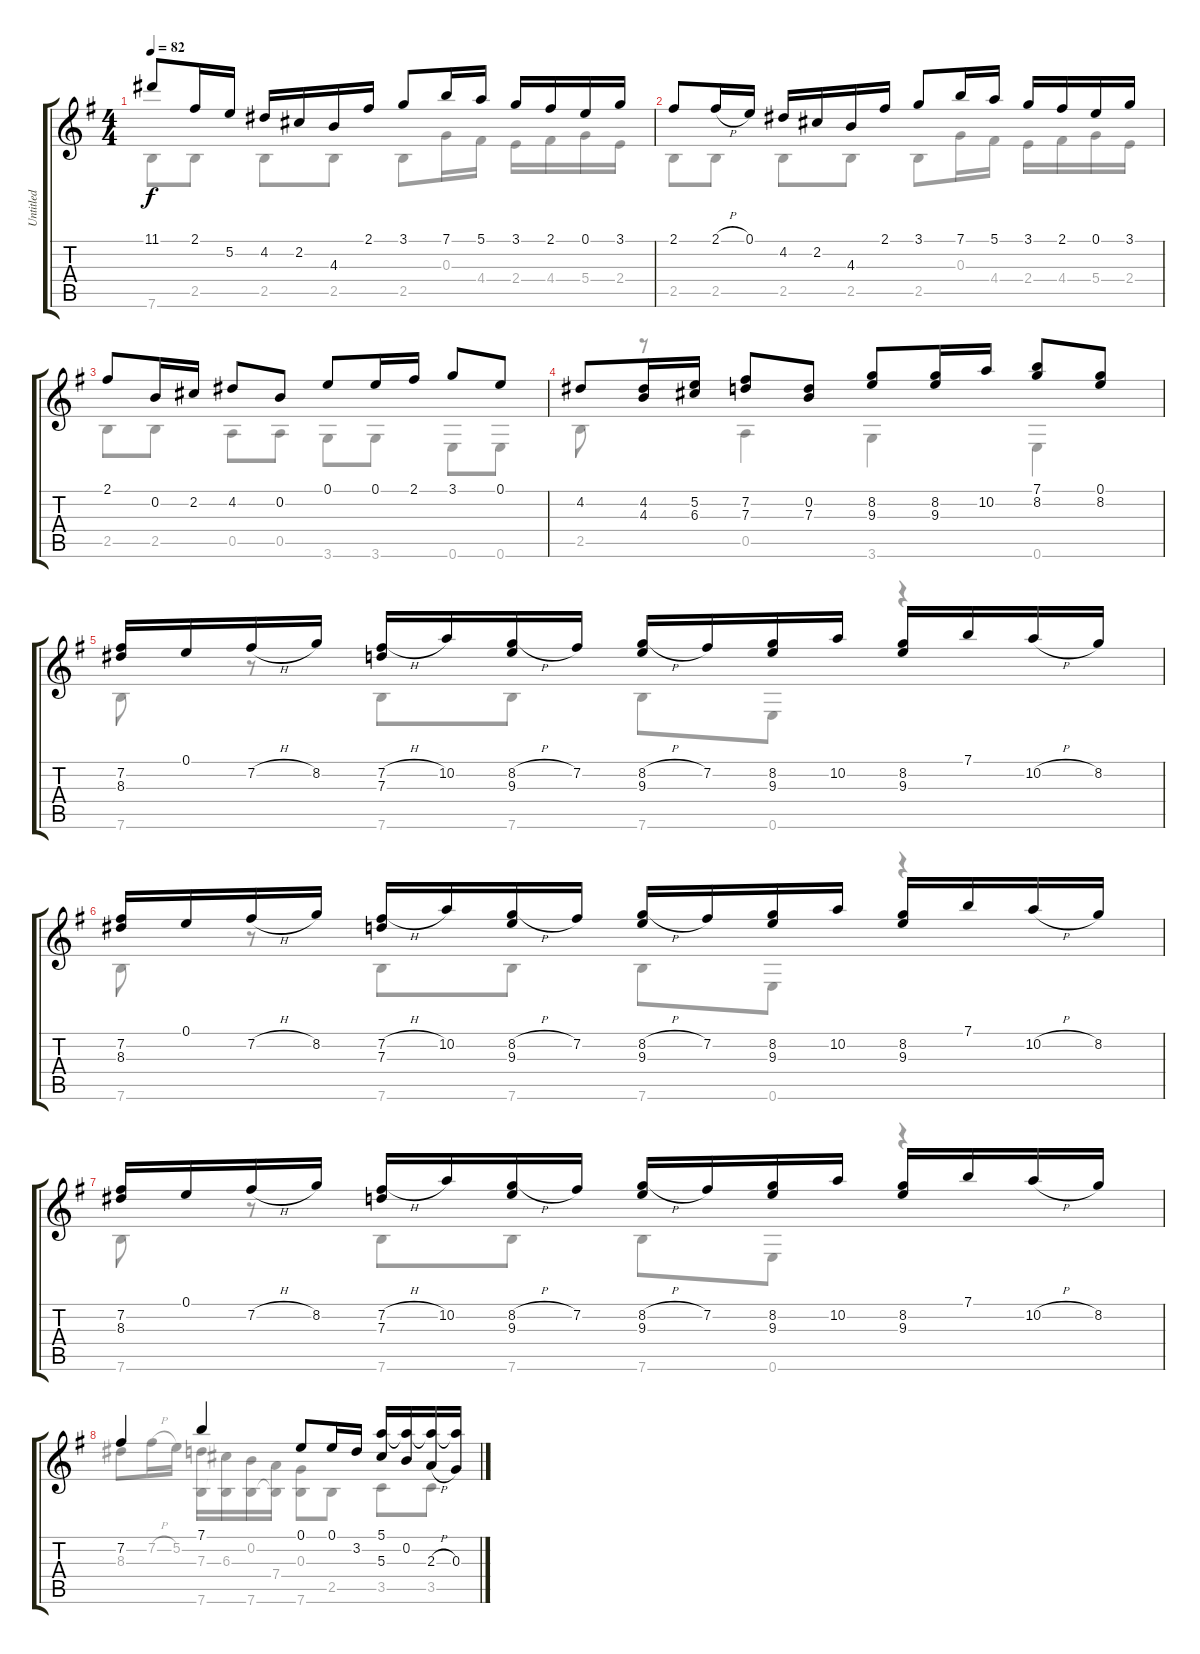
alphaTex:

\track ("Untitled" "Untitled") {instrument acousticguitarnylon}
\staff {score tabs}
\tuning (E4 B3 G3 D3 A2 E2) {hide}
\voice
\ts (4 4)
\tempo 82
\clef g2
\ks g
11.1.8{dy f} 2.1.16 5.2.16 4.2.16 2.2.16 4.3.16 2.1.16 3.1.8 7.1.16 5.1.16 3.1.16 2.1.16 0.1.16 3.1.16 |
2.1.8 2.1{h}.16 0.1.16 4.2.16 2.2.16 4.3.16 2.1.16 3.1.8 7.1.16 5.1.16 3.1.16 2.1.16 0.1.16 3.1.16 |
2.1.8 0.2.16 2.2.16 4.2.8 0.2.8 0.1.8 0.1.16 2.1.16 3.1.8 0.1.8 |
4.2.8 (4.2 4.3).16 (5.2 6.3).16 (7.2 7.3).8 (0.2 7.3).8 (8.2 9.3).8 (8.2 9.3).16 10.2.16 (7.1 8.2).8 (0.1 8.2).8 |
(7.2 8.3).16 0.1.16 7.2{h}.16 8.2.16 (7.2{h} 7.3).16 10.2.16 (8.2{h} 9.3).16 7.2.16 (8.2{h} 9.3).16 7.2.16 (8.2 9.3).16 10.2.16 (8.2 9.3).16 7.1.16 10.2{h}.16 8.2.16 |
(7.2 8.3).16 0.1.16 7.2{h}.16 8.2.16 (7.2{h} 7.3).16 10.2.16 (8.2{h} 9.3).16 7.2.16 (8.2{h} 9.3).16 7.2.16 (8.2 9.3).16 10.2.16 (8.2 9.3).16 7.1.16 10.2{h}.16 8.2.16 |
(7.2 8.3).16 0.1.16 7.2{h}.16 8.2.16 (7.2{h} 7.3).16 10.2.16 (8.2{h} 9.3).16 7.2.16 (8.2{h} 9.3).16 7.2.16 (8.2 9.3).16 10.2.16 (8.2 9.3).16 7.1.16 10.2{h}.16 8.2.16 |
7.2.4 7.1.4 0.1.8 0.1.16 3.2.16 (5.1 5.3).16 (5.1{t} 0.2).16 (5.1{t} 2.3{h}).16 (5.1{t} 0.3).16
\voice
\clef g2
\ottava regular
\simile none
\ks g
7.6.8{dy f} 2.5.8 2.5.8 2.5.8 2.5.8 0.3.16 4.4.16 2.4.16 4.4.16 5.4.16 2.4.16 |
2.5.8 2.5.8 2.5.8 2.5.8 2.5.8 0.3.16 4.4.16 2.4.16 4.4.16 5.4.16 2.4.16 |
2.5.8 2.5.8 0.5.8 0.5.8 3.6.8 3.6.8 0.6.8 0.6.8 |
2.5.8 r.8 0.5.4 3.6.4 0.6.4 |
7.6.8 r.8 7.6.8 7.6.8 7.6.8 0.6.8 r.4 |
7.6.8 r.8 7.6.8 7.6.8 7.6.8 0.6.8 r.4 |
7.6.8 r.8 7.6.8 7.6.8 7.6.8 0.6.8 r.4 |
8.3.8 7.2{h}.16 5.2.16 (7.3 7.6).16 (6.3 7.6{t}).16 (0.2 7.6).16 (7.4 7.6{t}).16 (0.3 7.6).8 2.5.8 3.5.8 3.5.8
